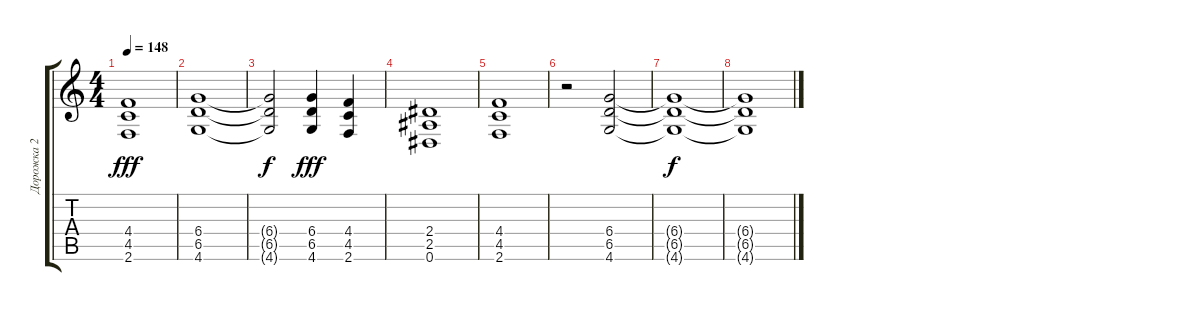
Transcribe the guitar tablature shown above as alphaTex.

\track ("Дорожка 2" "Дорожка 2") {instrument acousticguitarsteel}
\staff {score tabs}
\tuning (Eb4 Bb3 Gb3 Db3 Ab2 Eb2) {hide}
\ts (4 4)
\tempo 148
\clef g2
\ks c
(4.4 4.5 2.6).1{dy fff} |
(6.4 6.5 4.6).1 |
(6.4{t} 6.5{t} 4.6{t}).2{dy f} (6.4 6.5 4.6).4{dy fff} (4.4 4.5 2.6).4 |
(2.4 2.5 0.6).1 |
(4.4 4.5 2.6).1 |
r.2 (6.4 6.5 4.6).2 |
(6.4{t} 6.5{t} 4.6{t}).1{dy f} |
(6.4{t} 6.5{t} 4.6{t}).1
